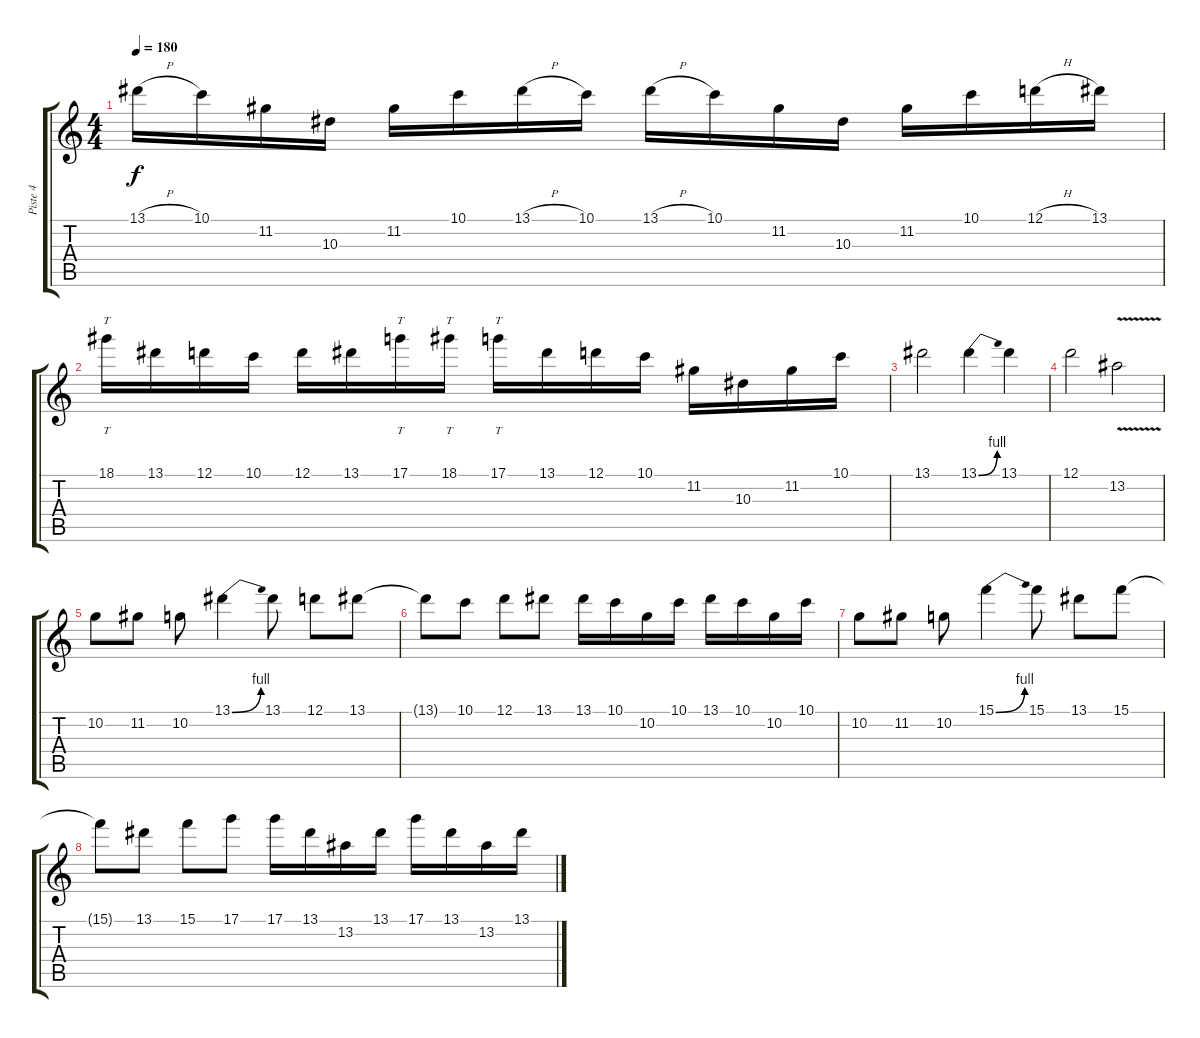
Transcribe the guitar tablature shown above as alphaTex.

\track ("Piste 4" "Piste 4") {instrument distortionguitar}
\staff {score tabs}
\tuning (D4 A3 F3 C3 G2 C2) {hide}
\ts (4 4)
\tempo 180
\clef g2
\ks c
13.1{h}.16{dy f} 10.1.16 11.2.16 10.3.16 11.2.16 10.1.16 13.1{h}.16 10.1.16 13.1{h}.16 10.1.16 11.2.16 10.3.16 11.2.16 10.1.16 12.1{h}.16 13.1.16 |
18.1.16{tt} 13.1.16 12.1.16 10.1.16 12.1.16 13.1.16 17.1.16{tt} 18.1.16{tt} 17.1.16{tt} 13.1.16 12.1.16 10.1.16 11.2.16 10.3.16 11.2.16 10.1.16 |
13.1.2 13.1{be (bend 0 0 60 4)}.4 13.1.4 |
12.1.2 13.2{v}.2 |
10.2.8 11.2.8 10.2.8 13.1{be (bend 0 0 60 4)}.4 13.1.8 12.1.8 13.1.8 |
13.1{t}.8 10.1.8 12.1.8 13.1.8 13.1.16 10.1.16 10.2.16 10.1.16 13.1.16 10.1.16 10.2.16 10.1.16 |
10.2.8 11.2.8 10.2.8 15.1{be (bend 0 0 60 4)}.4 15.1.8 13.1.8 15.1.8 |
15.1{t}.8 13.1.8 15.1.8 17.1.8 17.1.16 13.1.16 13.2.16 13.1.16 17.1.16 13.1.16 13.2.16 13.1.16
